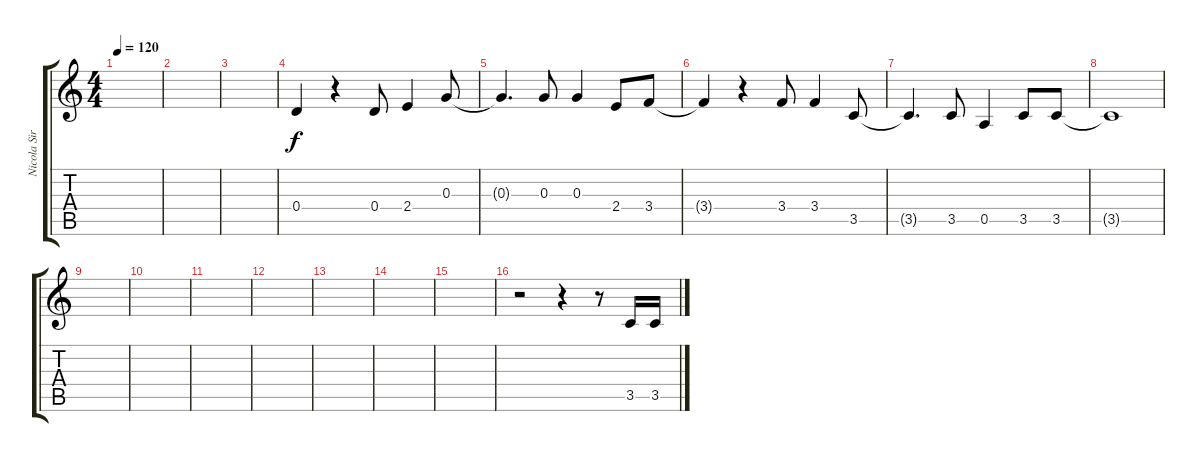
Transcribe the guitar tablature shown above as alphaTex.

\track ("Nicola Sirkis" "Nicola Sir") {instrument bassoon}
\staff {score tabs}
\tuning (E5 B4 G4 D4 A3 E3) {hide}
\ts (4 4)
\tempo 120
\clef g2
\ks c
|
|
|
0.4.4 r.4 0.4.8 2.4.4 0.3.8 |
0.3{t}.4{d} 0.3.8 0.3.4 2.4.8 3.4.8 |
3.4{t}.4 r.4 3.4.8 3.4.4 3.5.8 |
3.5{t}.4{d} 3.5.8 0.5.4 3.5.8 3.5.8 |
3.5{t}.1 |
|
|
|
|
|
|
|
r.2 r.4 r.8 3.5.16 3.5.16
